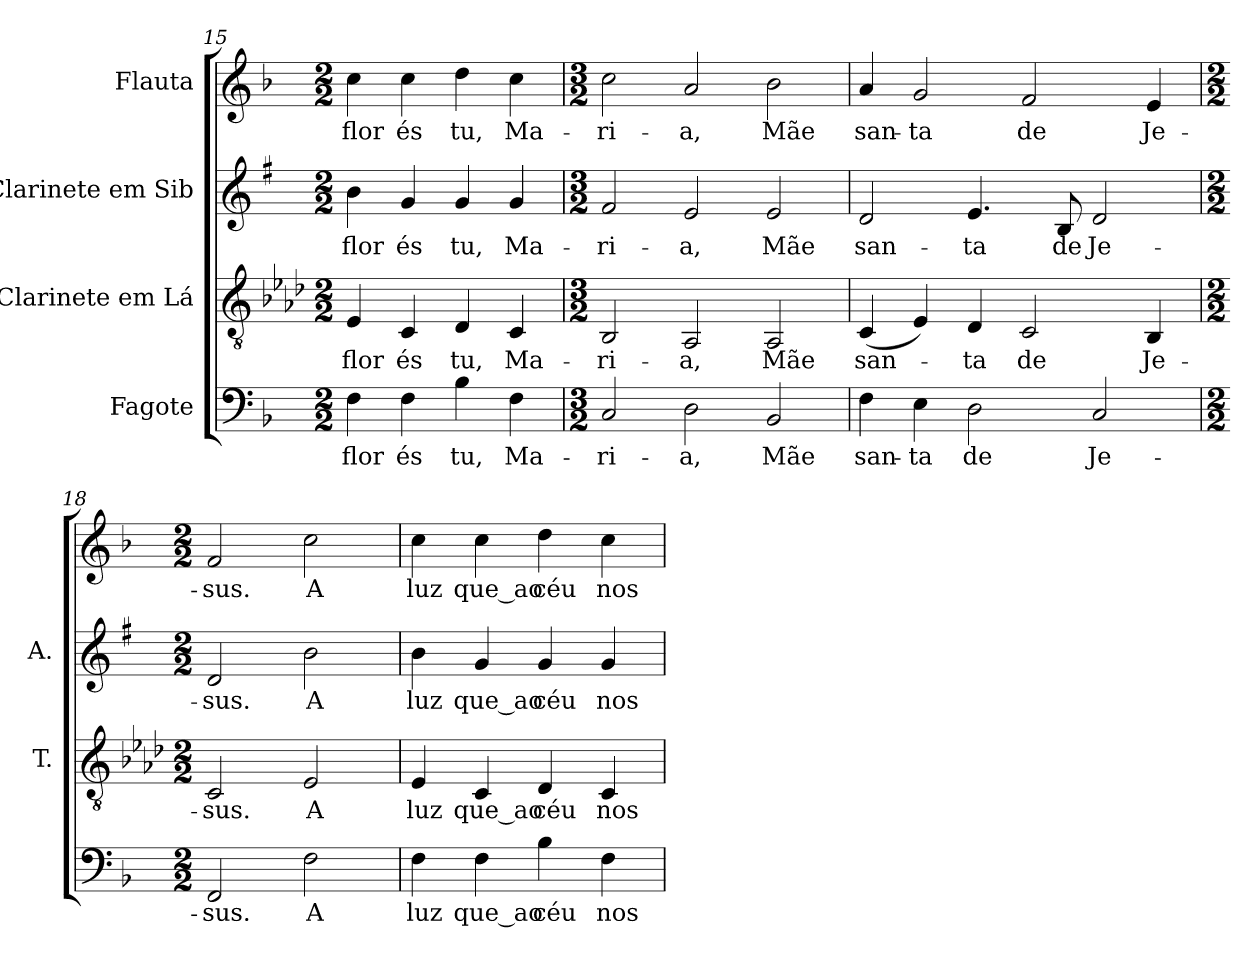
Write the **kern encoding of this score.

**kern	**text	**kern	**text	**kern	**text	**kern	**text
*part4	*part4	*part3	*part3	*part2	*part2	*part1	*part1
*staff4	*staff4	*staff3	*staff3	*staff2	*staff2	*staff1	*staff1
*I"Fagote	*	*I"Clarinete em Lá	*	*I"Clarinete em Sib	*	*I"Flauta	*
*	*	*I'T.	*	*I'A.	*	*	*
*clefF4	*	*clefGv2	*	*clefG2	*	*clefG2	*
*	*	*ITrd2c3	*	*ITrd1c2	*	*	*
*k[b-]	*	*k[b-]	*	*k[b-]	*	*k[b-]	*
*F:	*	*F:	*	*F:	*	*F:	*
*M2/2	*	*M2/2	*	*M2/2	*	*M2/2	*
=15	=15	=15	=15	=15	=15	=15	=15
!	!LO:LY:b:color=#000000	!	!	!	!	!	!
!	!	!	!LO:LY:b:color=#000000	!	!	!	!
!	!	!	!	!	!LO:LY:b:color=#000000	!	!
!	!	!	!	!	!	!	!LO:LY:b:color=#000000
4Fi\	flor	4Ci/	flor	4ai\	flor	4cci\	flor
!	!LO:LY:b:color=#000000	!	!	!	!	!	!
!	!	!	!LO:LY:b:color=#000000	!	!	!	!
!	!	!	!	!	!LO:LY:b:color=#000000	!	!
!	!	!	!	!	!	!	!LO:LY:b:color=#000000
4Fi\	és	4AAi/	és	4fi/	és	4cci\	és
!	!LO:LY:b:color=#000000	!	!	!	!	!	!
!	!	!	!LO:LY:b:color=#000000	!	!	!	!
!	!	!	!	!	!LO:LY:b:color=#000000	!	!
!	!	!	!	!	!	!	!LO:LY:b:color=#000000
4B-i\	tu,	4BB-i/	tu,	4fi/	tu,	4ddi\	tu,
!	!LO:LY:b:color=#000000	!	!	!	!	!	!
!	!	!	!LO:LY:b:color=#000000	!	!	!	!
!	!	!	!	!	!LO:LY:b:color=#000000	!	!
!	!	!	!	!	!	!	!LO:LY:b:color=#000000
4Fi\	Ma-	4AAi/	Ma-	4fi/	Ma-	4cci\	Ma-
!!LO:PB:g=z
=16	=16	=16	=16	=16	=16	=16	=16
*M3/2	*	*M3/2	*	*M3/2	*	*M3/2	*
!	!LO:LY:b:color=#000000	!	!	!	!	!	!
!	!	!	!LO:LY:b:color=#000000	!	!	!	!
!	!	!	!	!	!LO:LY:b:color=#000000	!	!
!	!	!	!	!	!	!	!LO:LY:b:color=#000000
2Ci/	-ri-	2GGi/	-ri-	2ei/	-ri-	2cci\	-ri-
!	!LO:LY:b:color=#000000	!	!	!	!	!	!
!	!	!	!LO:LY:b:color=#000000	!	!	!	!
!	!	!	!	!	!LO:LY:b:color=#000000	!	!
!	!	!	!	!	!	!	!LO:LY:b:color=#000000
2Di\	-a,	2FFi/	-a,	2di/	-a,	2ai/	-a,
!	!LO:LY:b:color=#000000	!	!	!	!	!	!
!	!	!	!LO:LY:b:color=#000000	!	!	!	!
!	!	!	!	!	!LO:LY:b:color=#000000	!	!
!	!	!	!	!	!	!	!LO:LY:b:color=#000000
2BB-i/	Mãe	2FFi/	Mãe	2di/	Mãe	2b-i\	Mãe
=17	=17	=17	=17	=17	=17	=17	=17
!	!LO:LY:b:color=#000000	!	!	!	!	!	!
!	!	!	!LO:LY:b:color=#000000	!	!	!	!
!	!	!	!	!	!LO:LY:b:color=#000000	!	!
!	!	!	!	!	!	!	!LO:LY:b:color=#000000
4Fi\	san-	(4AAi/	san-	2ci/	san-	4ai/	san-
!	!LO:LY:b:color=#000000	!	!	!	!	!	!
!	!	!	!	!	!	!	!LO:LY:b:color=#000000
4Ei\	-ta	4Ci/)	.	.	.	2gi/	-ta
!	!LO:LY:b:color=#000000	!	!	!	!	!	!
!	!	!	!LO:LY:b:color=#000000	!	!	!	!
!	!	!	!	!	!LO:LY:b:color=#000000	!	!
2Di\	de	4BB-i/	-ta	4.di/	-ta	.	.
!	!	!	!LO:LY:b:color=#000000	!	!	!	!
!	!	!	!	!	!	!	!LO:LY:b:color=#000000
.	.	2AAi/	de	.	.	2fi/	de
!	!	!	!	!	!LO:LY:b:color=#000000	!	!
.	.	.	.	8Ai/	de	.	.
!	!LO:LY:b:color=#000000	!	!	!	!	!	!
!	!	!	!	!	!LO:LY:b:color=#000000	!	!
2Ci/	Je-	.	.	2ci/	Je-	.	.
!	!	!	!LO:LY:b:color=#000000	!	!	!	!
!	!	!	!	!	!	!	!LO:LY:b:color=#000000
.	.	4GGi/	Je-	.	.	4ei/	Je-
=18	=18	=18	=18	=18	=18	=18	=18
*M2/2	*	*M2/2	*	*M2/2	*	*M2/2	*
!	!LO:LY:b:color=#000000	!	!	!	!	!	!
!	!	!	!LO:LY:b:color=#000000	!	!	!	!
!	!	!	!	!	!LO:LY:b:color=#000000	!	!
!	!	!	!	!	!	!	!LO:LY:b:color=#000000
2FFi/	-sus.	2AAi/	-sus.	2ci/	-sus.	2fi/	-sus.
!	!LO:LY:b:color=#000000	!	!	!	!	!	!
!	!	!	!LO:LY:b:color=#000000	!	!	!	!
!	!	!	!	!	!LO:LY:b:color=#000000	!	!
!	!	!	!	!	!	!	!LO:LY:b:color=#000000
2Fi\	A	2Ci/	A	2ai\	A	2cci\	A
=19	=19	=19	=19	=19	=19	=19	=19
!	!LO:LY:b:color=#000000	!	!	!	!	!	!
!	!	!	!LO:LY:b:color=#000000	!	!	!	!
!	!	!	!	!	!LO:LY:b:color=#000000	!	!
!	!	!	!	!	!	!	!LO:LY:b:color=#000000
4Fi\	luz	4Ci/	luz	4ai\	luz	4cci\	luz
!	!LO:LY:b:color=#000000	!	!	!	!	!	!
!	!	!	!LO:LY:b:color=#000000	!	!	!	!
!	!	!	!	!	!LO:LY:b:color=#000000	!	!
!	!	!	!	!	!	!	!LO:LY:b:color=#000000
4Fi\	que_ao	4AAi/	que_ao	4fi/	que_ao	4cci\	que_ao
!	!LO:LY:b:color=#000000	!	!	!	!	!	!
!	!	!	!LO:LY:b:color=#000000	!	!	!	!
!	!	!	!	!	!LO:LY:b:color=#000000	!	!
!	!	!	!	!	!	!	!LO:LY:b:color=#000000
4B-i\	céu	4BB-i/	céu	4fi/	céu	4ddi\	céu
!	!LO:LY:b:color=#000000	!	!	!	!	!	!
!	!	!	!LO:LY:b:color=#000000	!	!	!	!
!	!	!	!	!	!LO:LY:b:color=#000000	!	!
!	!	!	!	!	!	!	!LO:LY:b:color=#000000
4Fi\	nos	4AAi/	nos	4fi/	nos	4cci\	nos
=	=	=	=	=	=	=	=
*-	*-	*-	*-	*-	*-	*-	*-
